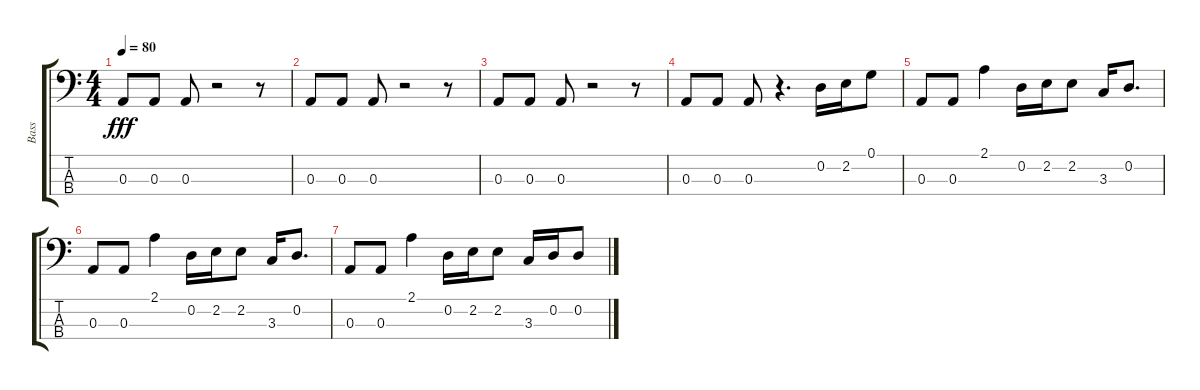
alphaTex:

\track ("Bass" "Bass") {instrument electricbassfinger}
\staff {score tabs}
\tuning (G2 D2 A1 E1) {hide}
\ts (4 4)
\tempo 80
\clef f4
\ks c
0.3.8{dy fff} 0.3.8 0.3.8 r.2 r.8 |
0.3.8 0.3.8 0.3.8 r.2 r.8 |
0.3.8 0.3.8 0.3.8 r.2 r.8 |
0.3.8 0.3.8 0.3.8 r.4{d} 0.2.16 2.2.16 0.1.8 |
0.3.8 0.3.8 2.1.4 0.2.16 2.2.16 2.2.8 3.3.16 0.2.8{d} |
0.3.8 0.3.8 2.1.4 0.2.16 2.2.16 2.2.8 3.3.16 0.2.8{d} |
0.3.8 0.3.8 2.1.4 0.2.16 2.2.16 2.2.8 3.3.16 0.2.16 0.2.8
